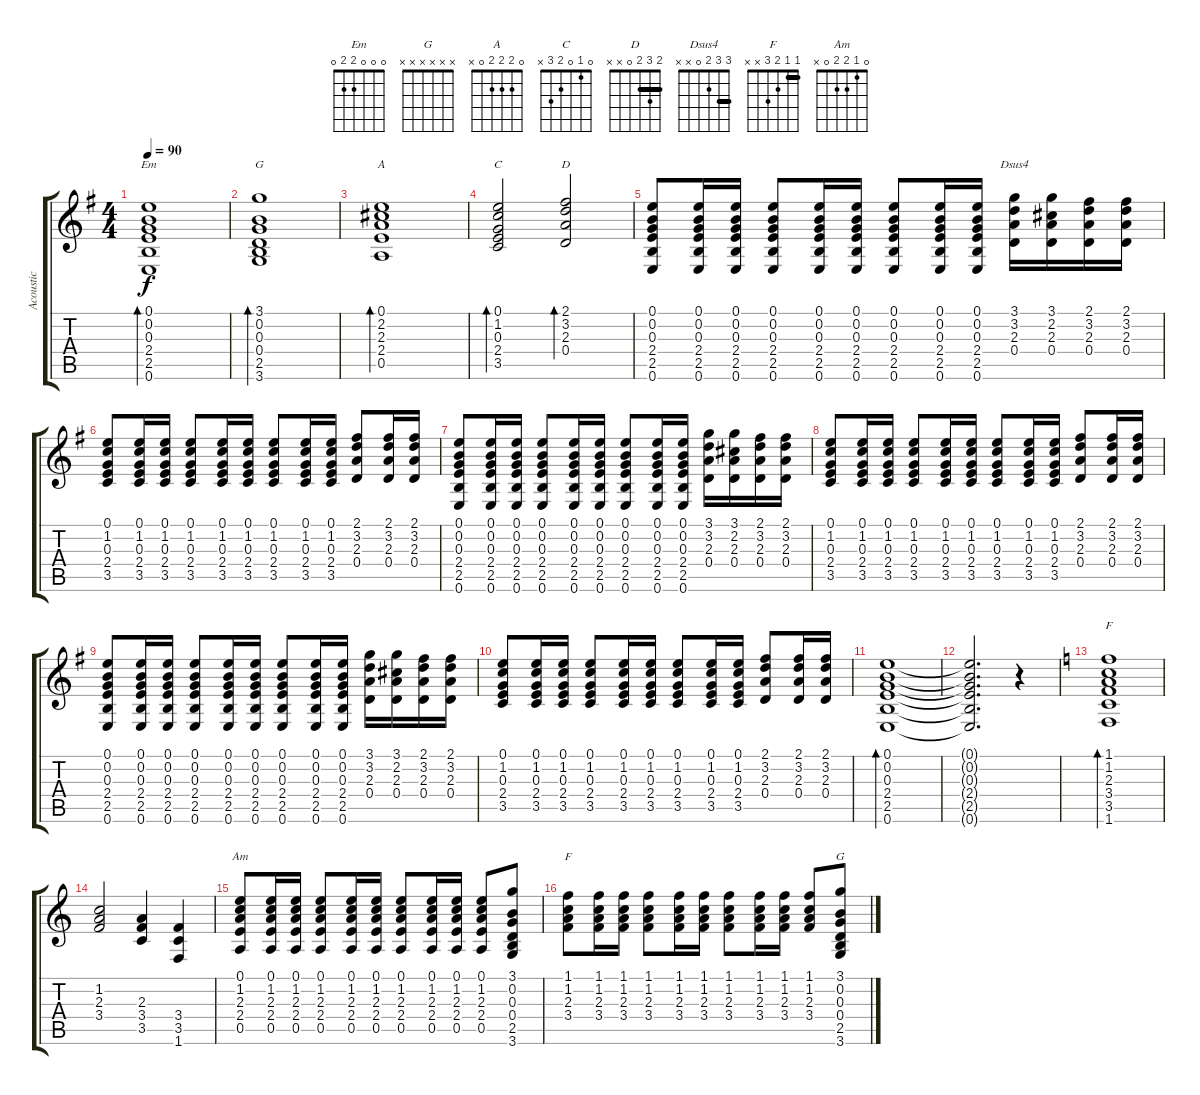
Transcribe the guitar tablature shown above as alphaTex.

\track ("Acoustic" "Acoustic") {instrument acousticguitarsteel}
\staff {score tabs}
\tuning (E4 B3 G3 D3 A2 E2) {hide}
\chord ("Em" 0 0 0 2 2 0)
\chord ("G" 3 0 0 0 2 3)
\chord ("A" 0 2 2 2 0 x)
\chord ("C" 0 1 0 2 3 x)
\chord ("D" 2 3 2 0 x x) {barre 2}
\chord ("Dsus4" 3 3 2 0 x x) {barre 3}
\chord ("F" 1 1 2 3 3 1) {barre 1}
\chord ("Am" 0 1 2 2 0 x)
\chord ("F" 1 1 2 3 x x) {barre 1}
\chord ("G" x x x x x x)
\ts (4 4)
\tempo 90
\clef g2
\ks g
(0.1 0.2 0.3 2.4 2.5 0.6).1{bd 120 ch "Em" dy f} |
(3.1 0.2 0.3 0.4 2.5 3.6).1{bd 120 ch "G"} |
(0.1 2.2 2.3 2.4 0.5).1{bd 120 ch "A"} |
(0.1 1.2 0.3 2.4 3.5).2{bd 120 ch "C"} (2.1 3.2 2.3 0.4).2{bd 120 ch "D"} |
(0.1 0.2 0.3 2.4 2.5 0.6).8 (0.1 0.2 0.3 2.4 2.5 0.6).16 (0.1 0.2 0.3 2.4 2.5 0.6).16 (0.1 0.2 0.3 2.4 2.5 0.6).8 (0.1 0.2 0.3 2.4 2.5 0.6).16 (0.1 0.2 0.3 2.4 2.5 0.6).16 (0.1 0.2 0.3 2.4 2.5 0.6).8 (0.1 0.2 0.3 2.4 2.5 0.6).16 (0.1 0.2 0.3 2.4 2.5 0.6).16 (3.1 3.2 2.3 0.4).16{ch "Dsus4"} (3.1 2.2 2.3 0.4).16 (2.1 3.2 2.3 0.4).16 (2.1 3.2 2.3 0.4).16 |
(0.1 1.2 0.3 2.4 3.5).8 (0.1 1.2 0.3 2.4 3.5).16 (0.1 1.2 0.3 2.4 3.5).16 (0.1 1.2 0.3 2.4 3.5).8 (0.1 1.2 0.3 2.4 3.5).16 (0.1 1.2 0.3 2.4 3.5).16 (0.1 1.2 0.3 2.4 3.5).8 (0.1 1.2 0.3 2.4 3.5).16 (0.1 1.2 0.3 2.4 3.5).16 (2.1 3.2 2.3 0.4).8 (2.1 3.2 2.3 0.4).16 (2.1 3.2 2.3 0.4).16 |
(0.1 0.2 0.3 2.4 2.5 0.6).8 (0.1 0.2 0.3 2.4 2.5 0.6).16 (0.1 0.2 0.3 2.4 2.5 0.6).16 (0.1 0.2 0.3 2.4 2.5 0.6).8 (0.1 0.2 0.3 2.4 2.5 0.6).16 (0.1 0.2 0.3 2.4 2.5 0.6).16 (0.1 0.2 0.3 2.4 2.5 0.6).8 (0.1 0.2 0.3 2.4 2.5 0.6).16 (0.1 0.2 0.3 2.4 2.5 0.6).16 (3.1 3.2 2.3 0.4).16 (3.1 2.2 2.3 0.4).16 (2.1 3.2 2.3 0.4).16 (2.1 3.2 2.3 0.4).16 |
(0.1 1.2 0.3 2.4 3.5).8 (0.1 1.2 0.3 2.4 3.5).16 (0.1 1.2 0.3 2.4 3.5).16 (0.1 1.2 0.3 2.4 3.5).8 (0.1 1.2 0.3 2.4 3.5).16 (0.1 1.2 0.3 2.4 3.5).16 (0.1 1.2 0.3 2.4 3.5).8 (0.1 1.2 0.3 2.4 3.5).16 (0.1 1.2 0.3 2.4 3.5).16 (2.1 3.2 2.3 0.4).8 (2.1 3.2 2.3 0.4).16 (2.1 3.2 2.3 0.4).16 |
(0.1 0.2 0.3 2.4 2.5 0.6).8 (0.1 0.2 0.3 2.4 2.5 0.6).16 (0.1 0.2 0.3 2.4 2.5 0.6).16 (0.1 0.2 0.3 2.4 2.5 0.6).8 (0.1 0.2 0.3 2.4 2.5 0.6).16 (0.1 0.2 0.3 2.4 2.5 0.6).16 (0.1 0.2 0.3 2.4 2.5 0.6).8 (0.1 0.2 0.3 2.4 2.5 0.6).16 (0.1 0.2 0.3 2.4 2.5 0.6).16 (3.1 3.2 2.3 0.4).16 (3.1 2.2 2.3 0.4).16 (2.1 3.2 2.3 0.4).16 (2.1 3.2 2.3 0.4).16 |
(0.1 1.2 0.3 2.4 3.5).8 (0.1 1.2 0.3 2.4 3.5).16 (0.1 1.2 0.3 2.4 3.5).16 (0.1 1.2 0.3 2.4 3.5).8 (0.1 1.2 0.3 2.4 3.5).16 (0.1 1.2 0.3 2.4 3.5).16 (0.1 1.2 0.3 2.4 3.5).8 (0.1 1.2 0.3 2.4 3.5).16 (0.1 1.2 0.3 2.4 3.5).16 (2.1 3.2 2.3 0.4).8 (2.1 3.2 2.3 0.4).16 (2.1 3.2 2.3 0.4).16 |
(0.1 0.2 0.3 2.4 2.5 0.6).1{bd 120} |
(0.1{t} 0.2{t} 0.3{t} 2.4{t} 2.5{t} 0.6{t}).2{d} r.4 |
\ks c
(1.1 1.2 2.3 3.4 3.5 1.6).1{bd 120 ch "F"} |
(1.2 2.3 3.4).2 (2.3 3.4 3.5).4 (3.4 3.5 1.6).4 |
(0.1 1.2 2.3 2.4 0.5).8{ch "Am"} (0.1 1.2 2.3 2.4 0.5).16 (0.1 1.2 2.3 2.4 0.5).16 (0.1 1.2 2.3 2.4 0.5).8 (0.1 1.2 2.3 2.4 0.5).16 (0.1 1.2 2.3 2.4 0.5).16 (0.1 1.2 2.3 2.4 0.5).8 (0.1 1.2 2.3 2.4 0.5).16 (0.1 1.2 2.3 2.4 0.5).16 (0.1 1.2 2.3 2.4 0.5).8 (3.1 0.2 0.3 0.4 2.5 3.6).8 |
(1.1 1.2 2.3 3.4).8{ch "F"} (1.1 1.2 2.3 3.4).16 (1.1 1.2 2.3 3.4).16 (1.1 1.2 2.3 3.4).8 (1.1 1.2 2.3 3.4).16 (1.1 1.2 2.3 3.4).16 (1.1 1.2 2.3 3.4).8 (1.1 1.2 2.3 3.4).16 (1.1 1.2 2.3 3.4).16 (1.1 1.2 2.3 3.4).8 (3.1 0.2 0.3 0.4 2.5 3.6).8{ch "G"}
